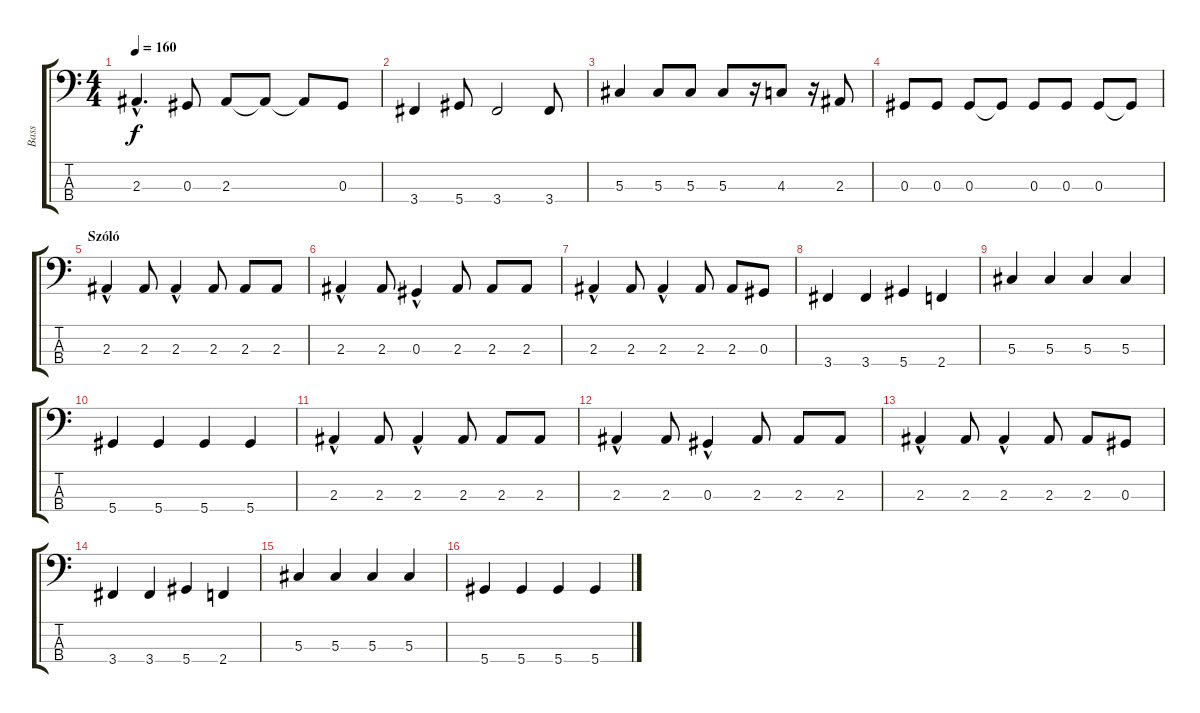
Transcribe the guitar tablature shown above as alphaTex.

\track ("Bass" "Bass") {instrument slapbass2}
\staff {score tabs}
\tuning (Gb2 Db2 Ab1 Eb1) {hide}
\ts (4 4)
\tempo 160
\clef f4
\ks c
2.3{hac}.4{d dy f} 0.3.8 2.3.8 2.3{t}.8 2.3{t}.8 0.3.8 |
3.4.4 5.4.8 3.4.2 3.4.8 |
5.3.4 5.3.8 5.3.8 5.3.8 r.16 4.3.8 r.16 2.3.8 |
0.3.8 0.3.8 0.3.8 0.3{t}.8 0.3.8 0.3.8 0.3.8 0.3{t}.8 |
\section ("" "Szóló")
2.3{hac}.4 2.3.8 2.3{hac}.4 2.3.8 2.3.8 2.3.8 |
2.3{hac}.4 2.3.8 0.3{hac}.4 2.3.8 2.3.8 2.3.8 |
2.3{hac}.4 2.3.8 2.3{hac}.4 2.3.8 2.3.8 0.3.8 |
3.4.4 3.4.4 5.4.4 2.4.4 |
5.3.4 5.3.4 5.3.4 5.3.4 |
5.4.4 5.4.4 5.4.4 5.4.4 |
2.3{hac}.4 2.3.8 2.3{hac}.4 2.3.8 2.3.8 2.3.8 |
2.3{hac}.4 2.3.8 0.3{hac}.4 2.3.8 2.3.8 2.3.8 |
2.3{hac}.4 2.3.8 2.3{hac}.4 2.3.8 2.3.8 0.3.8 |
3.4.4 3.4.4 5.4.4 2.4.4 |
5.3.4 5.3.4 5.3.4 5.3.4 |
5.4.4 5.4.4 5.4.4 5.4.4
